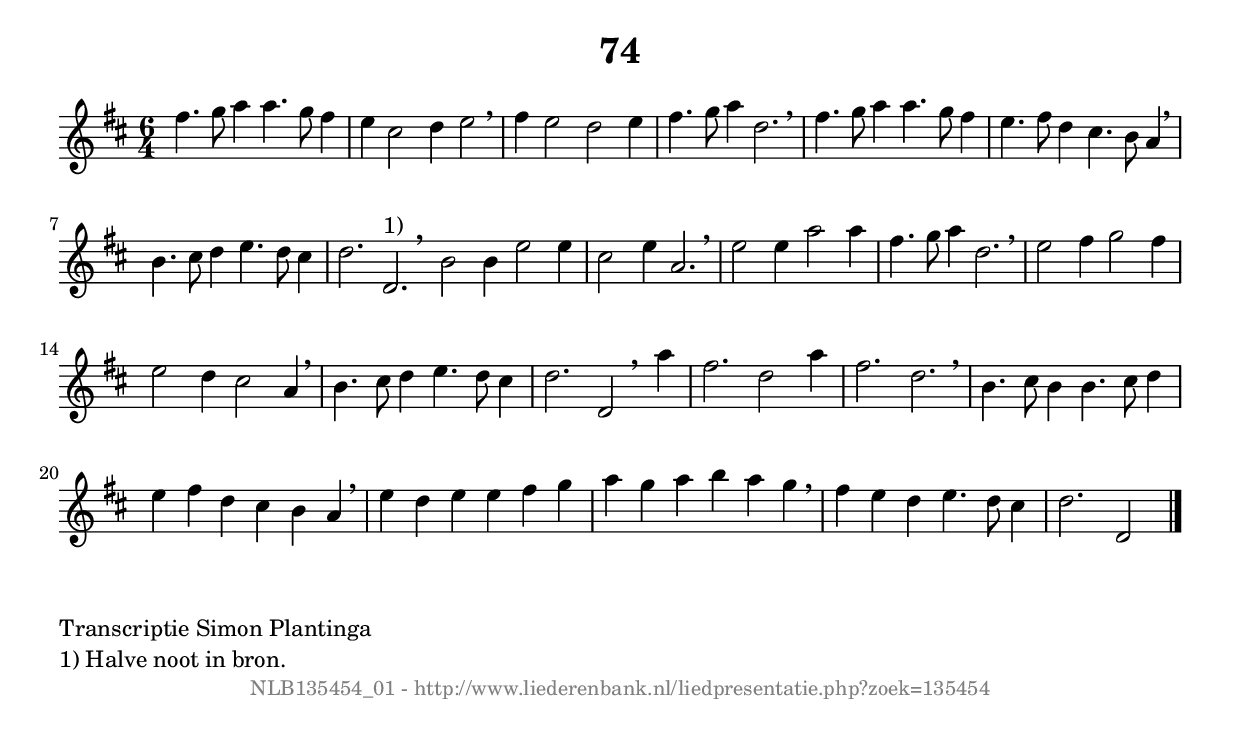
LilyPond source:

%
% produced by wce2krn 1.64 (7 June 2014)
%
\version"2.16"
#(append! paper-alist '(("long" . (cons (* 210 mm) (* 2000 mm)))))
#(set-default-paper-size "long")
sb = {\breathe}
mBreak = {\breathe }
bBreak = {\breathe }
x = {\once\override NoteHead #'style = #'cross }
gl=\glissando
itime={\override Staff.TimeSignature #'stencil = ##f }
ficta = {\once\set suggestAccidentals = ##t}
fine = {\once\override Score.RehearsalMark #'self-alignment-X = #1 \mark \markup {\italic{Fine}}}
dc = {\once\override Score.RehearsalMark #'self-alignment-X = #1 \mark \markup {\italic{D.C.}}}
dcf = {\once\override Score.RehearsalMark #'self-alignment-X = #1 \mark \markup {\italic{D.C. al Fine}}}
dcc = {\once\override Score.RehearsalMark #'self-alignment-X = #1 \mark \markup {\italic{D.C. al Coda}}}
ds = {\once\override Score.RehearsalMark #'self-alignment-X = #1 \mark \markup {\italic{D.S.}}}
dsf = {\once\override Score.RehearsalMark #'self-alignment-X = #1 \mark \markup {\italic{D.S. al Fine}}}
dsc = {\once\override Score.RehearsalMark #'self-alignment-X = #1 \mark \markup {\italic{D.S. al Coda}}}
pv = {\set Score.repeatCommands = #'((volta "1"))}
sv = {\set Score.repeatCommands = #'((volta "2"))}
tv = {\set Score.repeatCommands = #'((volta "3"))}
qv = {\set Score.repeatCommands = #'((volta "4"))}
xv = {\set Score.repeatCommands = #'((volta #f))}
\header{ tagline = ""
title = "74"
}
\score {{
\key d \major
\relative g'
{
\set melismaBusyProperties = #'()
\time 6/4
\tempo 4=120
\override Score.MetronomeMark #'transparent = ##t
\override Score.RehearsalMark #'break-visibility = #(vector #t #t #f)
fis'4. g8 a4 a4. g8 fis4 | e4 cis2 d4 e2 \sb | fis4 e2 d2 e4 | fis4. g8 a4 d,2. | \mBreak \bar "|"
fis4. g8 a4 a4. g8 fis4 | e4. fis8 d4 cis4. b8 a4 \sb | b4. cis8 d4 e4. d8 cis4 | d2. d,2.^"1)" \bar ":|:" \bBreak
b'2 b4 e2 e4 | cis2 e4 a,2. \sb | e'2 e4 a2 a4 | fis4. g8 a4 d,2. | \mBreak \bar "|"
e2 fis4 g2 fis4 | e2 d4 cis2 a4 \sb | b4. cis8 d4 e4. d8 cis4 | d2. d,2 \bar ":|:" \bBreak
a''4 | fis2. d2 a'4 | fis2. d2. \sb | b4. cis8 b4 b4. cis8 d4 | e4 fis4 d4 cis4 b4 a4 | \mBreak \bar "|"
e'4 d4 e4 e4 fis4 g4 | a4 g4 a4 b4 a4 g4 \sb | fis4 e4 d4 e4. d8 cis4 | d2. d,2 \bar "|."
 }}
 \midi { }
 \layout {
            indent = 0.0\cm
}
}
\markup { \wordwrap-string #" 
Transcriptie Simon Plantinga

1) Halve noot in bron.
"}
\markup { \vspace #0 } \markup { \with-color #grey \fill-line { \center-column { \smaller "NLB135454_01 - http://www.liederenbank.nl/liedpresentatie.php?zoek=135454" } } }
